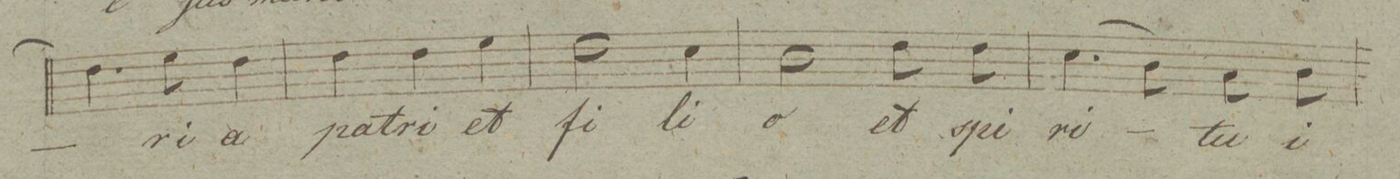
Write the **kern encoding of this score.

**kern	**text	**dynam
*I"Canto.	*	*
*clefC1	*	*
*k[f#]	*	*
*M3/4	*	*
4.b\]	.	.
8cc\	-ri-	.
4b\	-a	.
=108	=108	=108
4b\	pa-	.
4b\	-tri	.
4cc\	et	.
=109	=109	=109
2b\	fi-	.
4a\	-li-	.
=110	=110	=110
2g\	-o	.
8b\	et	.
8b\	spi-	.
=111	=111	=111
(4.a\	-ri-	.
8g\)	.	.
8f#\	-tu-	.
8g\	-i	.
=112	=112	=112
*-	*-	*-
